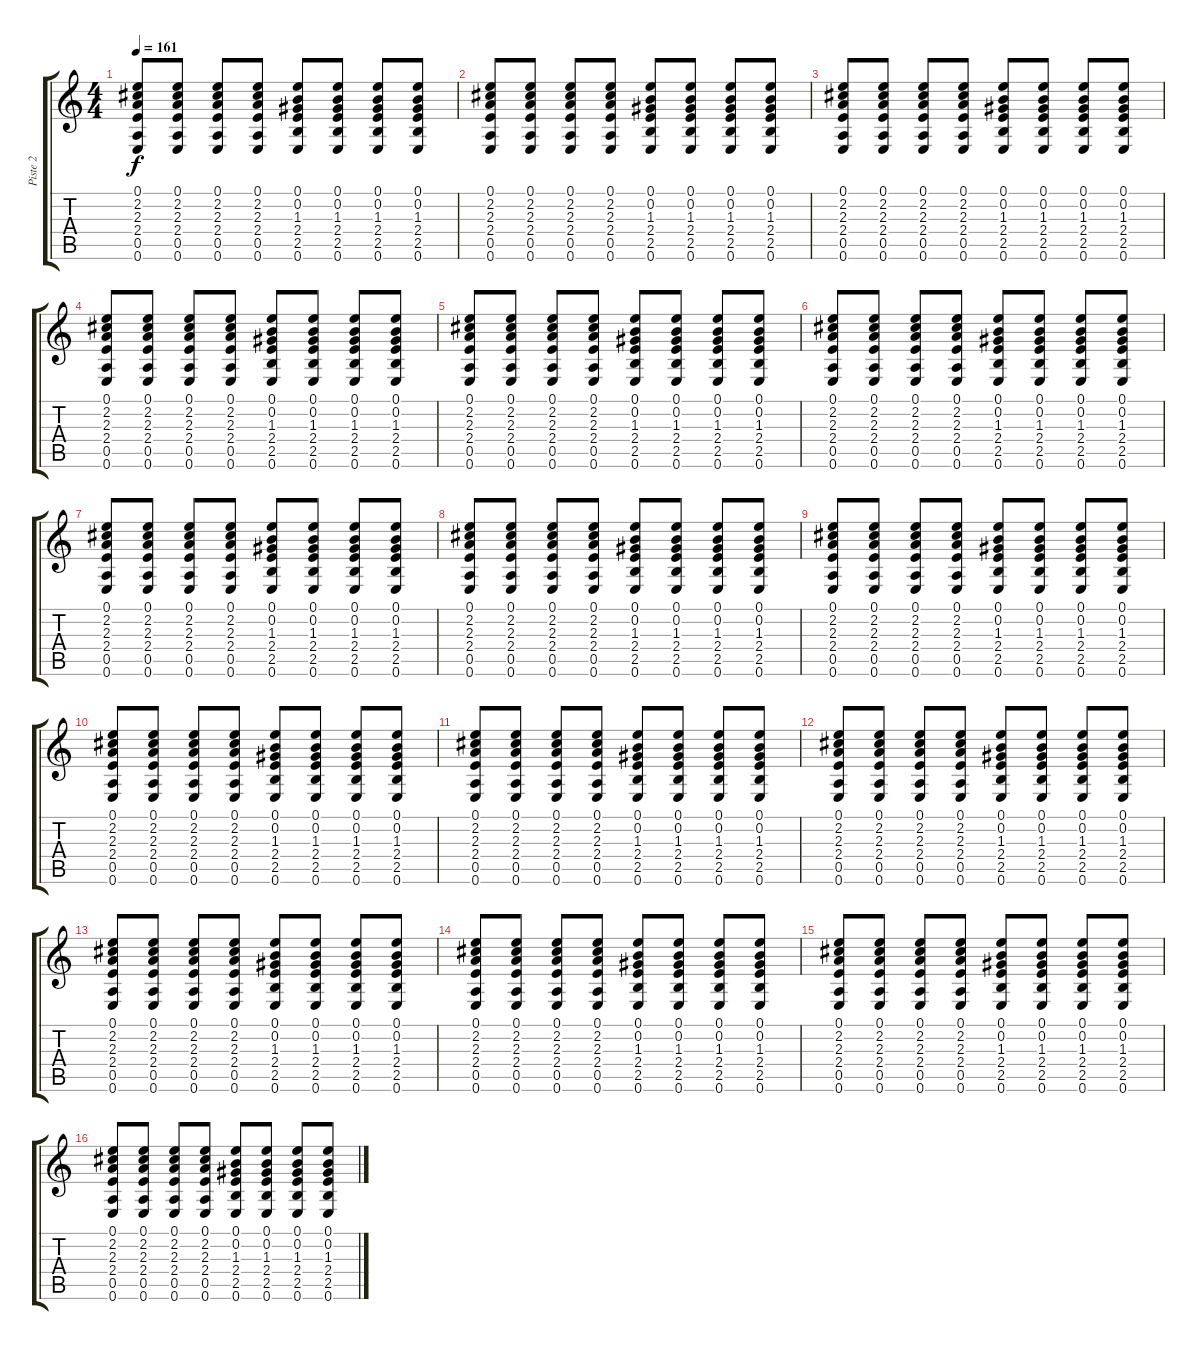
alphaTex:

\track ("Piste 2" "Piste 2") {instrument overdrivenguitar}
\staff {score tabs}
\tuning (E4 B3 G3 D3 A2 E2) {hide}
\ts (4 4)
\tempo 161
\clef g2
\ks c
(0.1 2.2 2.3 2.4 0.5 0.6).8{dy f} (0.1 2.2 2.3 2.4 0.5 0.6).8 (0.1 2.2 2.3 2.4 0.5 0.6).8 (0.1 2.2 2.3 2.4 0.5 0.6).8 (0.1 0.2 1.3 2.4 2.5 0.6).8 (0.1 0.2 1.3 2.4 2.5 0.6).8 (0.1 0.2 1.3 2.4 2.5 0.6).8 (0.1 0.2 1.3 2.4 2.5 0.6).8 |
(0.1 2.2 2.3 2.4 0.5 0.6).8 (0.1 2.2 2.3 2.4 0.5 0.6).8 (0.1 2.2 2.3 2.4 0.5 0.6).8 (0.1 2.2 2.3 2.4 0.5 0.6).8 (0.1 0.2 1.3 2.4 2.5 0.6).8 (0.1 0.2 1.3 2.4 2.5 0.6).8 (0.1 0.2 1.3 2.4 2.5 0.6).8 (0.1 0.2 1.3 2.4 2.5 0.6).8 |
(0.1 2.2 2.3 2.4 0.5 0.6).8 (0.1 2.2 2.3 2.4 0.5 0.6).8 (0.1 2.2 2.3 2.4 0.5 0.6).8 (0.1 2.2 2.3 2.4 0.5 0.6).8 (0.1 0.2 1.3 2.4 2.5 0.6).8 (0.1 0.2 1.3 2.4 2.5 0.6).8 (0.1 0.2 1.3 2.4 2.5 0.6).8 (0.1 0.2 1.3 2.4 2.5 0.6).8 |
(0.1 2.2 2.3 2.4 0.5 0.6).8 (0.1 2.2 2.3 2.4 0.5 0.6).8 (0.1 2.2 2.3 2.4 0.5 0.6).8 (0.1 2.2 2.3 2.4 0.5 0.6).8 (0.1 0.2 1.3 2.4 2.5 0.6).8 (0.1 0.2 1.3 2.4 2.5 0.6).8 (0.1 0.2 1.3 2.4 2.5 0.6).8 (0.1 0.2 1.3 2.4 2.5 0.6).8 |
(0.1 2.2 2.3 2.4 0.5 0.6).8 (0.1 2.2 2.3 2.4 0.5 0.6).8 (0.1 2.2 2.3 2.4 0.5 0.6).8 (0.1 2.2 2.3 2.4 0.5 0.6).8 (0.1 0.2 1.3 2.4 2.5 0.6).8 (0.1 0.2 1.3 2.4 2.5 0.6).8 (0.1 0.2 1.3 2.4 2.5 0.6).8 (0.1 0.2 1.3 2.4 2.5 0.6).8 |
(0.1 2.2 2.3 2.4 0.5 0.6).8 (0.1 2.2 2.3 2.4 0.5 0.6).8 (0.1 2.2 2.3 2.4 0.5 0.6).8 (0.1 2.2 2.3 2.4 0.5 0.6).8 (0.1 0.2 1.3 2.4 2.5 0.6).8 (0.1 0.2 1.3 2.4 2.5 0.6).8 (0.1 0.2 1.3 2.4 2.5 0.6).8 (0.1 0.2 1.3 2.4 2.5 0.6).8 |
(0.1 2.2 2.3 2.4 0.5 0.6).8 (0.1 2.2 2.3 2.4 0.5 0.6).8 (0.1 2.2 2.3 2.4 0.5 0.6).8 (0.1 2.2 2.3 2.4 0.5 0.6).8 (0.1 0.2 1.3 2.4 2.5 0.6).8 (0.1 0.2 1.3 2.4 2.5 0.6).8 (0.1 0.2 1.3 2.4 2.5 0.6).8 (0.1 0.2 1.3 2.4 2.5 0.6).8 |
(0.1 2.2 2.3 2.4 0.5 0.6).8 (0.1 2.2 2.3 2.4 0.5 0.6).8 (0.1 2.2 2.3 2.4 0.5 0.6).8 (0.1 2.2 2.3 2.4 0.5 0.6).8 (0.1 0.2 1.3 2.4 2.5 0.6).8 (0.1 0.2 1.3 2.4 2.5 0.6).8 (0.1 0.2 1.3 2.4 2.5 0.6).8 (0.1 0.2 1.3 2.4 2.5 0.6).8 |
(0.1 2.2 2.3 2.4 0.5 0.6).8 (0.1 2.2 2.3 2.4 0.5 0.6).8 (0.1 2.2 2.3 2.4 0.5 0.6).8 (0.1 2.2 2.3 2.4 0.5 0.6).8 (0.1 0.2 1.3 2.4 2.5 0.6).8 (0.1 0.2 1.3 2.4 2.5 0.6).8 (0.1 0.2 1.3 2.4 2.5 0.6).8 (0.1 0.2 1.3 2.4 2.5 0.6).8 |
(0.1 2.2 2.3 2.4 0.5 0.6).8 (0.1 2.2 2.3 2.4 0.5 0.6).8 (0.1 2.2 2.3 2.4 0.5 0.6).8 (0.1 2.2 2.3 2.4 0.5 0.6).8 (0.1 0.2 1.3 2.4 2.5 0.6).8 (0.1 0.2 1.3 2.4 2.5 0.6).8 (0.1 0.2 1.3 2.4 2.5 0.6).8 (0.1 0.2 1.3 2.4 2.5 0.6).8 |
(0.1 2.2 2.3 2.4 0.5 0.6).8 (0.1 2.2 2.3 2.4 0.5 0.6).8 (0.1 2.2 2.3 2.4 0.5 0.6).8 (0.1 2.2 2.3 2.4 0.5 0.6).8 (0.1 0.2 1.3 2.4 2.5 0.6).8 (0.1 0.2 1.3 2.4 2.5 0.6).8 (0.1 0.2 1.3 2.4 2.5 0.6).8 (0.1 0.2 1.3 2.4 2.5 0.6).8 |
(0.1 2.2 2.3 2.4 0.5 0.6).8 (0.1 2.2 2.3 2.4 0.5 0.6).8 (0.1 2.2 2.3 2.4 0.5 0.6).8 (0.1 2.2 2.3 2.4 0.5 0.6).8 (0.1 0.2 1.3 2.4 2.5 0.6).8 (0.1 0.2 1.3 2.4 2.5 0.6).8 (0.1 0.2 1.3 2.4 2.5 0.6).8 (0.1 0.2 1.3 2.4 2.5 0.6).8 |
(0.1 2.2 2.3 2.4 0.5 0.6).8 (0.1 2.2 2.3 2.4 0.5 0.6).8 (0.1 2.2 2.3 2.4 0.5 0.6).8 (0.1 2.2 2.3 2.4 0.5 0.6).8 (0.1 0.2 1.3 2.4 2.5 0.6).8 (0.1 0.2 1.3 2.4 2.5 0.6).8 (0.1 0.2 1.3 2.4 2.5 0.6).8 (0.1 0.2 1.3 2.4 2.5 0.6).8 |
(0.1 2.2 2.3 2.4 0.5 0.6).8 (0.1 2.2 2.3 2.4 0.5 0.6).8 (0.1 2.2 2.3 2.4 0.5 0.6).8 (0.1 2.2 2.3 2.4 0.5 0.6).8 (0.1 0.2 1.3 2.4 2.5 0.6).8 (0.1 0.2 1.3 2.4 2.5 0.6).8 (0.1 0.2 1.3 2.4 2.5 0.6).8 (0.1 0.2 1.3 2.4 2.5 0.6).8 |
(0.1 2.2 2.3 2.4 0.5 0.6).8 (0.1 2.2 2.3 2.4 0.5 0.6).8 (0.1 2.2 2.3 2.4 0.5 0.6).8 (0.1 2.2 2.3 2.4 0.5 0.6).8 (0.1 0.2 1.3 2.4 2.5 0.6).8 (0.1 0.2 1.3 2.4 2.5 0.6).8 (0.1 0.2 1.3 2.4 2.5 0.6).8 (0.1 0.2 1.3 2.4 2.5 0.6).8 |
(0.1 2.2 2.3 2.4 0.5 0.6).8 (0.1 2.2 2.3 2.4 0.5 0.6).8 (0.1 2.2 2.3 2.4 0.5 0.6).8 (0.1 2.2 2.3 2.4 0.5 0.6).8 (0.1 0.2 1.3 2.4 2.5 0.6).8 (0.1 0.2 1.3 2.4 2.5 0.6).8 (0.1 0.2 1.3 2.4 2.5 0.6).8 (0.1 0.2 1.3 2.4 2.5 0.6).8
